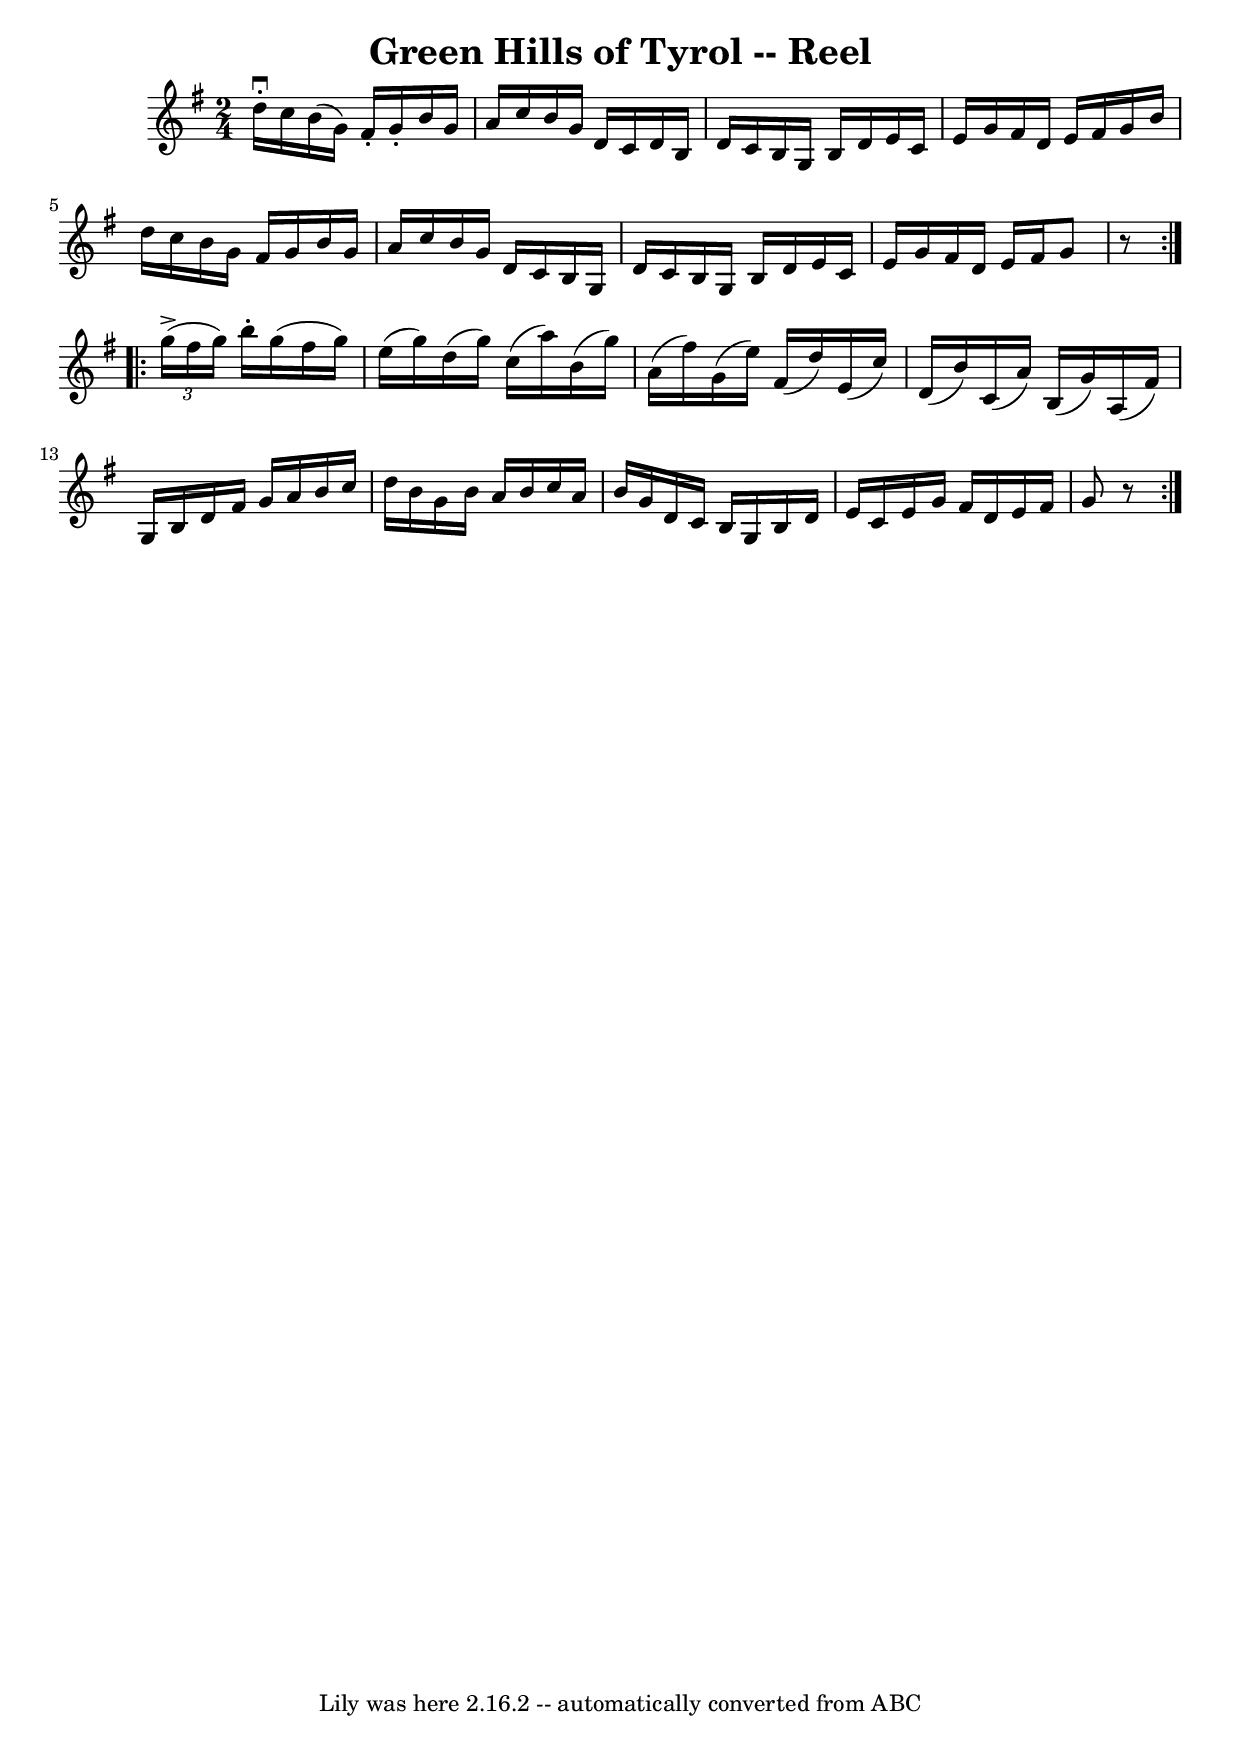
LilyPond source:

\version "2.7.40"
\include "Mammoth.ily"
\header {
	%% book = "Ryan's Mammoth Collection"
	crossRefNumber = "1"
	footnotes = ""
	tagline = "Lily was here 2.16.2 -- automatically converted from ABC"
	title = "Green Hills of Tyrol -- Reel"
}
voicedefault =  {


\repeat volta 2 {
\time 2/4 
\key g \major d''16^\downbow-. c''16  |
 b'16 (g'16 
) fis'16 -. g'16 -. b'16 g'16 a'16 c''16    |
 b'16    
g'16 d'16 c'16 d'16 b16 d'16 c'16    |
 b16 g16    
b16 d'16 e'16 c'16 e'16 g'16    |
 fis'16 d'16    
e'16 fis'16 g'16 b'16 d''16 c''16    |
 b'16 g'16   
 fis'16 g'16 b'16 g'16 a'16 c''16    |
 b'16 g'16    
d'16 c'16 b16 g16 d'16 c'16    |
 b16 g16 b16    
d'16 e'16 c'16 e'16 g'16    |
 fis'16 d'16 e'16    
fis'16 g'8    r8 } \repeat volta 2 {     \times 2/3 { g''16^\accent(
fis''16 g''16) } |
 b''16 -. g''16 (fis''16 g''16)   
e''16 (g''16) d''16 (g''16) |
 c''16 (a''16) b'16 
(g''16) a'16 (fis''16) g'16 (e''16) |
 fis'16 (
d''16) e'16 (c''16) d'16 (b'16) c'16 (a'16) |
 
 b16 (g'16) a16 (fis'16) g16 b16 d'16 fis'16  
|
 g'16 a'16 b'16 c''16 d''16 b'16 g'16 b'16    
|
 a'16 b'16 c''16 a'16 b'16 g'16 d'16 c'16    
|
 b16 g16 b16 d'16 e'16 c'16 e'16 g'16    
|
 fis'16 d'16 e'16 fis'16 g'8    r8   }   
}

\score{
    <<

	\context Staff="default"
	{
	    \voicedefault 
	}

    >>
	\layout {
	}
	\midi {}
}
